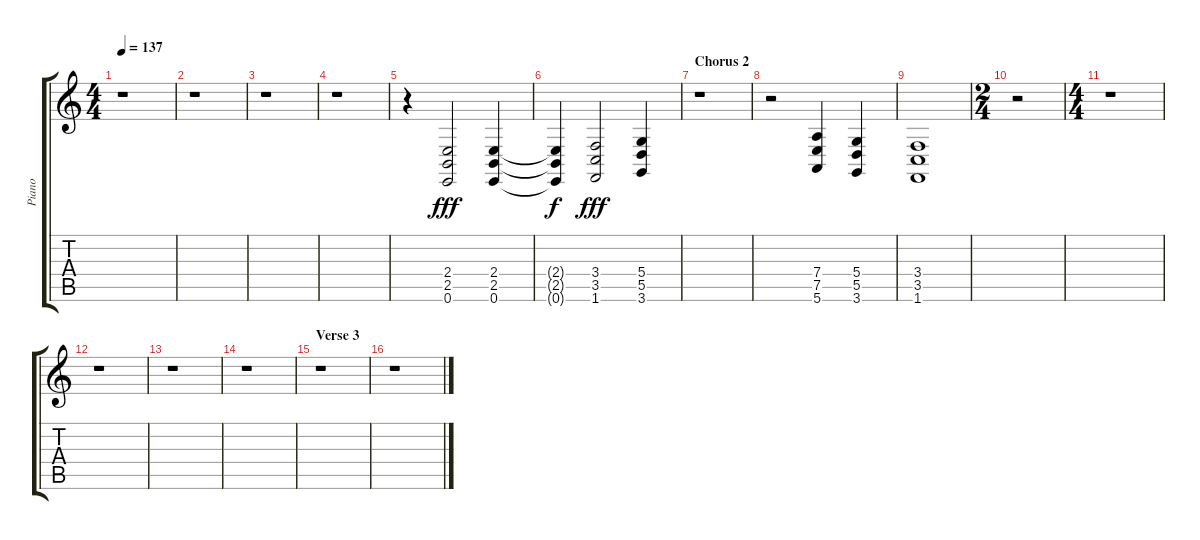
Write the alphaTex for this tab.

\track ("Piano" "Piano") {instrument acousticgrandpiano}
\staff {score tabs}
\tuning (E4 B3 G3 D3 A2 E2) {hide}
\ts (4 4)
\tempo 137
\clef g2
\ks c
r.1{dy fff} |
r.1 |
r.1 |
r.1 |
r.4 (2.4 2.5 0.6).2 (2.4 2.5 0.6).4 |
(2.4{t} 2.5{t} 0.6{t}).4{dy f} (3.4 3.5 1.6).2{dy fff} (5.4 5.5 3.6).4 |
\section ("" "Chorus 2")
r.1 |
r.2 (7.4 7.5 5.6).4 (5.4 5.5 3.6).4 |
(3.4 3.5 1.6).1 |
\ts (2 4)
r.2 |
\ts (4 4)
r.1 |
r.1 |
r.1 |
r.1 |
\section ("" "Verse 3")
r.1 |
r.1
